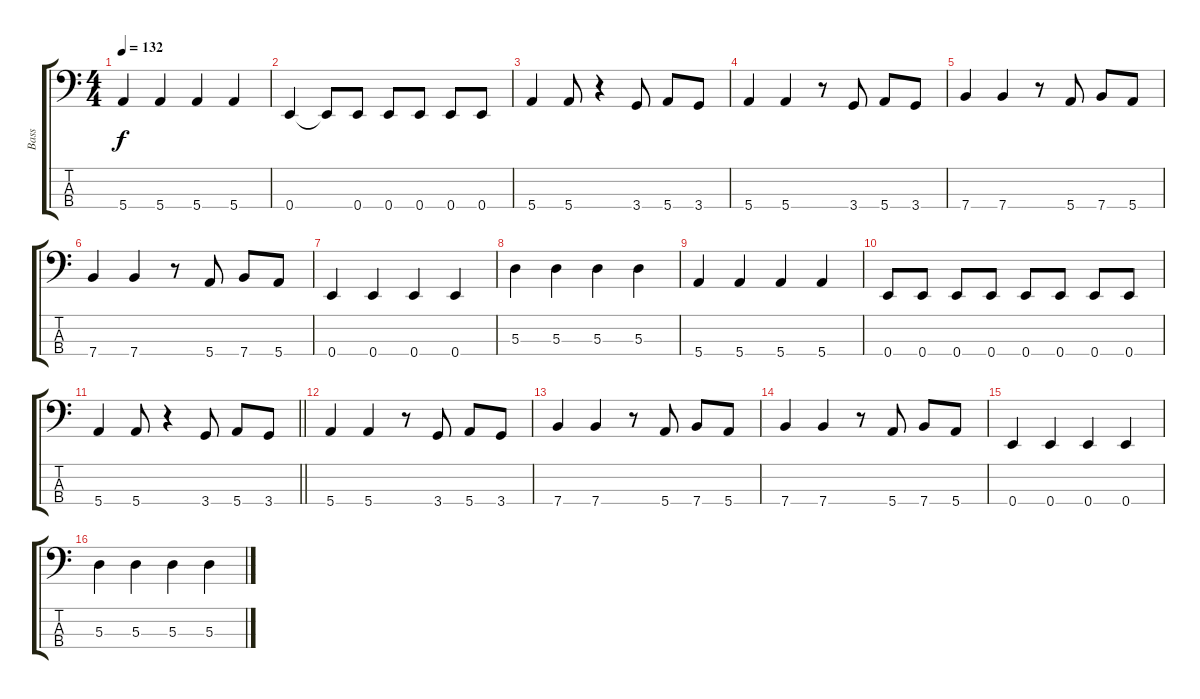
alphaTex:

\track ("Bass" "Bass") {instrument electricbasspick}
\staff {score tabs}
\tuning (G2 D2 A1 E1) {hide}
\ts (4 4)
\tempo 132
\clef f4
\ks c
5.4.4{dy f} 5.4.4 5.4.4 5.4.4 |
0.4.4 0.4{t}.8 0.4.8 0.4.8 0.4.8 0.4.8 0.4.8 |
5.4.4 5.4.8 r.4 3.4.8 5.4.8 3.4.8 |
5.4.4 5.4.4 r.8 3.4.8 5.4.8 3.4.8 |
7.4.4 7.4.4 r.8 5.4.8 7.4.8 5.4.8 |
7.4.4 7.4.4 r.8 5.4.8 7.4.8 5.4.8 |
0.4.4 0.4.4 0.4.4 0.4.4 |
5.3.4 5.3.4 5.3.4 5.3.4 |
5.4.4 5.4.4 5.4.4 5.4.4 |
0.4.8 0.4.8 0.4.8 0.4.8 0.4.8 0.4.8 0.4.8 0.4.8 |
\barLineRight lightlight
5.4.4{volume 11 instrument electricbasspick} 5.4.8 r.4 3.4.8 5.4.8 3.4.8 |
\section ("" "")
5.4.4 5.4.4 r.8 3.4.8 5.4.8 3.4.8 |
7.4.4{volume 7 instrument electricbasspick} 7.4.4 r.8 5.4.8 7.4.8 5.4.8 |
7.4.4 7.4.4 r.8 5.4.8 7.4.8 5.4.8 |
0.4.4 0.4.4 0.4.4 0.4.4 |
5.3.4{volume 4 instrument electricbasspick} 5.3.4 5.3.4 5.3.4
